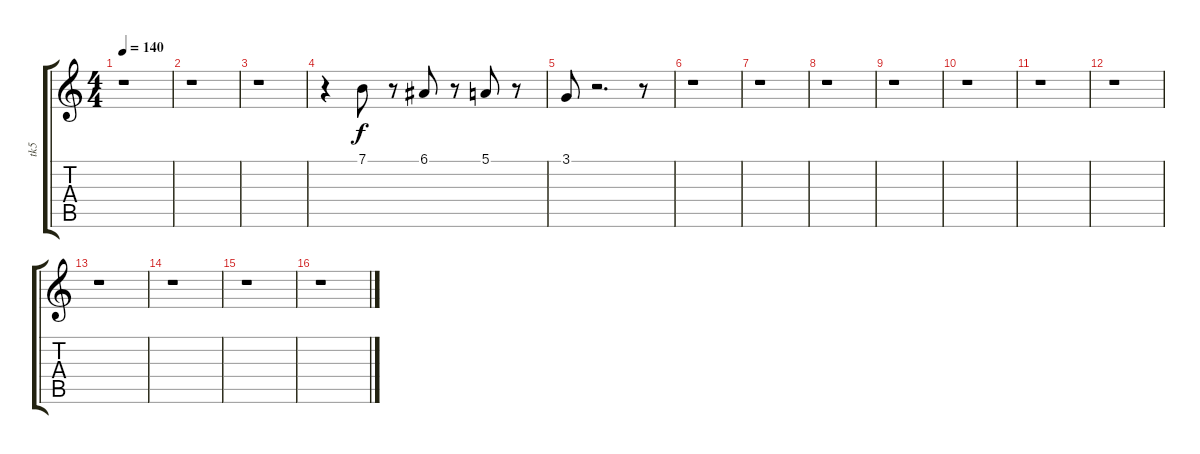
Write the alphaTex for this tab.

\track ("tk5" "tk5") {instrument flute}
\staff {score tabs}
\tuning (E4 B3 G3 D3 A2 E2) {hide}
\ts (4 4)
\tempo 140
\clef g2
\ks c
r.1{dy f instrument flute} |
r.1 |
r.1 |
r.4 7.1.8{balance 12} r.8 6.1.8 r.8 5.1.8 r.8 |
3.1.8 r.2{d} r.8 |
r.1 |
r.1 |
r.1 |
r.1 |
r.1 |
r.1 |
r.1 |
r.1 |
r.1 |
r.1 |
r.1
